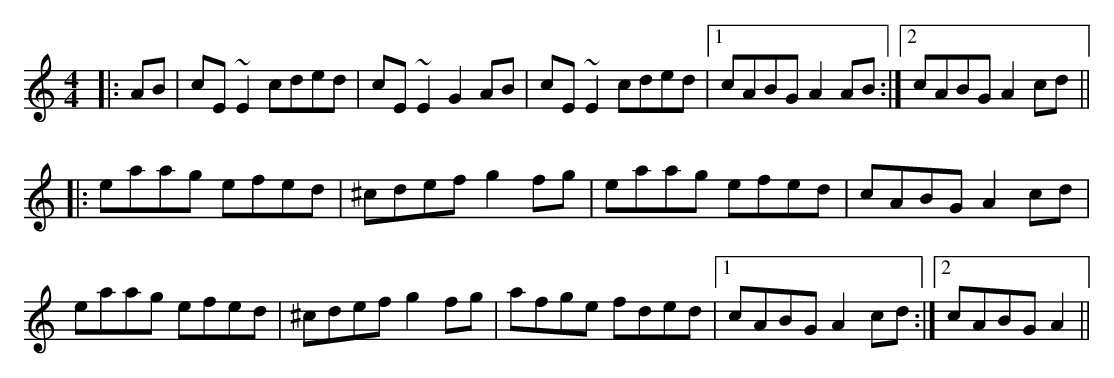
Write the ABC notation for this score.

X:1
M:4/4
K:Amin
|:AB|cE~E2 cded|cE~E2 G2AB|cE~E2 cded|1 cABG A2AB:|2 cABG A2cd||
|:eaag efed|^cdef g2fg|eaag efed|cABG A2cd|
eaag efed|^cdef g2fg|afge fded|1 cABG A2cd:|2 cABG A2||
